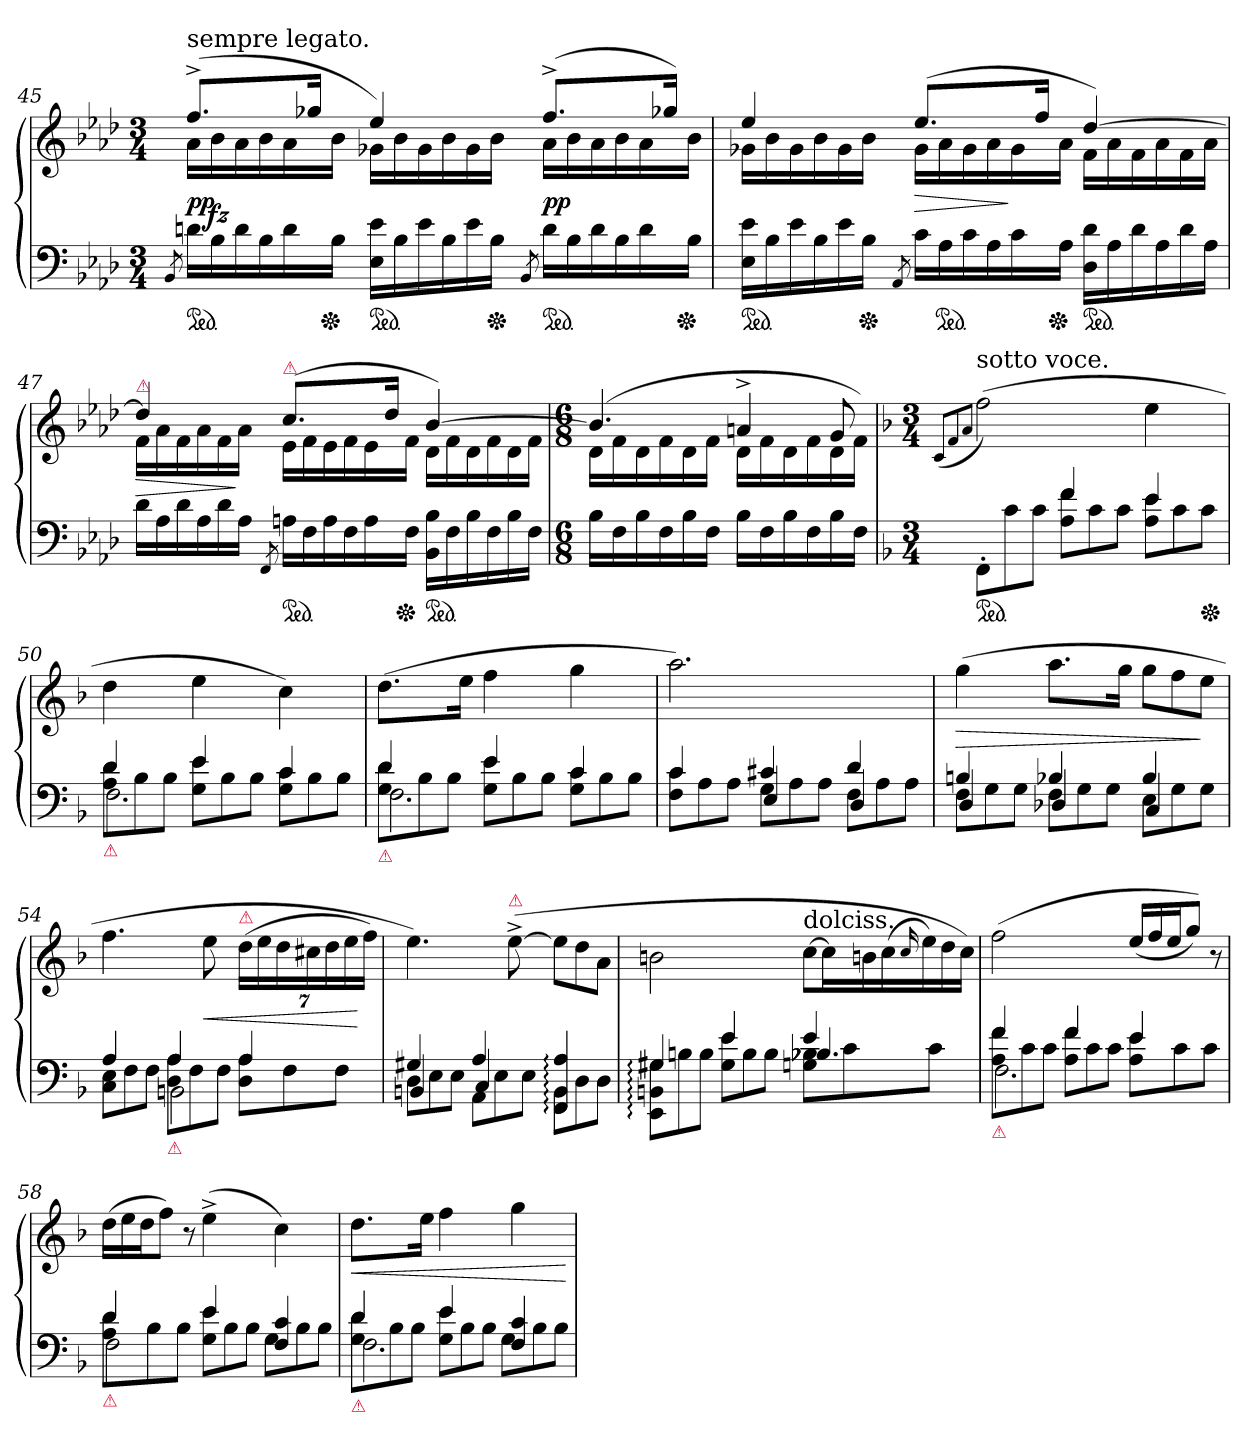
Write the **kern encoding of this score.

**kern	**kern	**dynam
*part1	*part1	*part1
*staff2	*staff1	*staff1/2
*clefF4	*clefG2	*
*k[b-e-a-d-]	*k[b-e-a-d-]	*
*M3/4	*M3/4	*
=45	=45	=45
8qBB-/	.	.
*	*^	*
*Xtuplet	*	*Xtuplet	*
!	!LO:TX:a:t=sempre legato.	!	!
*ped	*	*	*
24dnLL	(>8.ff^L	24a-LL	p p
24B-	.	24b-	fz
24d	.	24a-	.
24B-	.	24b-	.
24d	.	24a-	.
.	16gg-XJk	.	.
*Xped	*	*	*
24B-JJ	.	24b-JJ	.
*ped	*	*	*
24E- 24e-LL	4ee-)	24g-XLL	.
24B-	.	24b-	.
24e-	.	24g-	.
24B-	.	24b-	.
24e-	.	24g-	.
*Xped	*	*	*
24B-JJ	.	24b-JJ	.
8qBB-/	.	.	.
*ped	*	*	*
24dLL	(>8.ff^L	24a-LL	pp
24B-	.	24b-	.
24d	.	24a-	.
24B-	.	24b-	.
24d	.	24a-	.
.	16gg-XJk)	.	.
*Xped	*	*	*
24B-JJ	.	24b-JJ	.
=46	=46	=46	=46
*ped	*	*	*
24E- 24e-LL	4ee-	24g-XLL	.
24B-	.	24b-	.
24e-	.	24g-	.
24B-	.	24b-	.
24e-	.	24g-	.
*Xped	*	*	*
24B-JJ	.	24b-JJ	.
8qAA-/	.	.	.
24cLL	(>8.ee-L	24g-LL	>
*ped	*	*	*
24A-	.	24a-	.
24c	.	24g-	.
24A-	.	24a-	.
24c	.	24g-	]
.	16ffJk	.	.
*Xped	*	*	*
24A-JJ	.	24a-JJ	.
*ped	*	*	*
24D- 24d-LL	[4dd-)	24fLL	.
24A-	.	24a-	.
24d-	.	24f	.
24A-	.	24a-	.
24d-	.	24f	.
24A-JJ	.	24a-JJ	.
=47	=47	=47	=47
!	!LO:TX:a:color=crimson:t=⚠	!	!
24d-LL	4dd-]	24fLL	>
24A-	.	24a-	.
24d-	.	24f	.
24A-	.	24a-	.
24d-	.	24f	.
24A-JJ	.	24a-JJ	]
8qFF/	.	.	.
!	!LO:TX:a:color=crimson:t=⚠	!	!
*ped	*	*	*
24AnLL	(>8.ccL	24e-LL	.
24F	.	24f	.
24A	.	24e-	.
24F	.	24f	.
24A	.	24e-	.
.	16dd-Jk	.	.
*Xped	*	*	*
24FJJ	.	24fJJ	.
*ped	*	*	*
24BB- 24B-LL	[4b-)	24d-LL	.
24F	.	24f	.
24B-	.	24d-	.
24F	.	24f	.
24B-	.	24d-	.
24FJJ	.	24fJJ	.
=48	=48	=48	=48
*M6/8	*M6/8	*	*
16B-LL	(>4.b-]	16d-LL	.
16F	.	16f	.
16B-	.	16d-	.
16F	.	16f	.
16B-	.	16d-	.
16FJJ	.	16fJJ	.
16B-LL	4an^	16d-LL	.
16F	.	16f	.
16B-	.	16d-	.
16F	.	16f	.
16B-	8g	16d-	.
16FJJ	.	16fJJ)	.
*	*v	*v	*
=49	=49	=49
*k[b-]	*k[b-]	*
*M3/4	*M3/4	*
*	*MM69	*
.	(>8qc/L	.
.	8qf/	.
.	8qa/J	.
*^	*	*
!	!	!LO:TX:a:t=sotto voce.	!
*ped	*	*	*
4reyy	12FF'L	(>2ff)	.
.	12c	.	.
.	12cJ	.	.
4f	12A 12fL	.	.
.	12c	.	.
.	12cJ	.	.
4e	12A 12eL	4ee	.
.	12c	.	.
*Xped	*	*	*
.	12cJ	.	.
=50	=50	=50	=50
*	*^	*	*
!LO:TX:b:color=crimson:t=⚠	!	!	!	!
4d	12A 12dL	2.F\	4dd	.
.	12B-	.	.	.
.	12B-J	.	.	.
4e	12G 12eL	.	4ee	.
.	12B-	.	.	.
.	12B-J	.	.	.
4c	12G 12cL	.	4cc)	.
.	12B-	.	.	.
.	12B-J	.	.	.
=51	=51	=51	=51	=51
!LO:TX:b:color=crimson:t=⚠	!	!	!	!
4d	12G 12dL	2.F\	(>8.ddL	.
.	12B-	.	.	.
.	12B-J	.	.	.
.	.	.	16eeJk	.
4e	12G 12eL	.	4ff	.
.	12B-	.	.	.
.	12B-J	.	.	.
4c	12G 12cL	.	4gg	.
.	12B-	.	.	.
.	12B-J	.	.	.
=52	=52	=52	=52	=52
4c	12F 12cL	4rAAAyy	2.aa)	.
.	12A	.	.	.
.	12AJ	.	.	.
4c#X	12GL	4E/	.	.
.	12A	.	.	.
.	12AJ	.	.	.
4d	12FL	4D/	.	.
.	12A	.	.	.
.	12AJ	.	.	.
=53	=53	=53	=53	=53
4Bn	12FL	4D/	(4gg	>
.	12G	.	.	.
.	12GJ	.	.	.
4B-X	12FL	4D-X/	8.aaL	.
.	12G	.	.	.
.	12GJ	.	.	.
.	.	.	16ggJk	.
4B-	12EL	4C/	12ggL	.
.	12G	.	12ff	.
.	12GJ	.	12eeJ	]
=54	=54	=54	=54	=54
4A	12C 12EL	4ryy	4.ff	.
.	12F	.	.	.
.	12FJ	.	.	.
!LO:TX:b:color=crimson:t=⚠	!	!	!	!
4A	12D 12AL	2BBn\	.	.
.	12F	.	.	.
.	.	.	8ee	<
.	12FJ	.	.	.
*	*	*	*tuplet	*
!	!	!	!LO:TX:a:color=crimson:t=⚠	!
4A	12D 12AL	.	(28ddLL	.
.	.	.	28ee	.
.	.	.	28dd	.
.	12F	.	.	.
.	.	.	28cc#X	.
.	.	.	28dd	.
.	12FJ	.	.	.
.	.	.	28ee	.
.	.	.	28ffJJ)	[
=55	=55	=55	=55	=55
4G#X	12DL	4BBn/	4.ee)	.
.	12E	.	.	.
.	12EJ	.	.	.
4A	12AAL	4C/	.	.
.	12E	.	.	.
!	!	!	!LO:TX:a:color=crimson:t=⚠	!
.	.	.	(>[8ee^<	.
.	12EJ	.	.	.
*	*	*	*Xtuplet	*
4FF: 4A:	12FF: 12BB:L	4rAAAyy	12eeL]	.
.	12D	.	12dd	.
.	12DJ	.	12aJ	.
=56	=56	=56	=56	=56
4G#X	12EE: 12BBn: 12G#X:L	2rBBBByy	2bn	.
.	12Bn	.	.	.
.	12BJ	.	.	.
4e	12G# 12eL	.	.	.
.	12B	.	.	.
.	12BJ	.	.	.
!	!	!	!LO:TX:a:t=dolciss.	!
!	!	!LO:N:vis=4.	!LO:N:vis=8	!
4e	12Gn 12B-XL	4B-X/	[16ccL	.
!	!	!	!LO:N:vis=16	!
.	.	.	32ccL]	.
.	12c	.	.	.
!	!	!	!LO:N:vis=16	!
.	.	.	32bn	.
!	!	!	!LO:N:vis=16	!
.	.	.	(>32cc	.
.	.	.	16qqcc/	.
!	!	!	!LO:N:vis=16	!
.	.	.	32ee)	.
.	12cJ	.	.	.
!	!	!	!LO:N:vis=16	!
.	.	.	32dd	.
!	!	!	!LO:N:vis=16	!
.	.	.	32ccJJ)	.
=57	=57	=57	=57	=57
!LO:TX:b:color=crimson:t=⚠	!	!	!	!
4f	12A 12fL	2.F\	(2ff	.
.	12c	.	.	.
.	12cJ	.	.	.
4f	12A 12fL	.	.	.
.	12c	.	.	.
.	12cJ	.	.	.
4e	12A 12eL	.	(28ee/LL	.
.	.	.	28ff	.
.	.	.	28eeJ	.
.	12c	.	.	.
.	.	.	14ggJ))	.
.	12cJ	.	.	.
.	.	.	14r	.
=58	=58	=58	=58	=58
!LO:TX:b:color=crimson:t=⚠	!	!	!	!
4d	12A 12dL	2F\	(>28ddLL	.
.	.	.	28ee	.
.	.	.	28ddJ	.
.	12B-	.	.	.
.	.	.	14ffJ)	.
.	12B-J	.	.	.
.	.	.	14r	.
4e	12G 12eL	.	(4ee^<	.
.	12B-	.	.	.
.	12B-J	.	.	.
4F/ 4c/	12GL	4ryy	4cc)	.
.	12B-	.	.	.
.	12B-J	.	.	.
=59	=59	=59	=59	=59
!LO:TX:b:color=crimson:t=⚠	!	!	!	!
4d	12G 12dL	2.F\	8.ddL	<
.	12B-	.	.	.
.	12B-J	.	.	.
.	.	.	16eeJk	.
4e	12G 12eL	.	4ff	.
.	12B-	.	.	.
.	12B-J	.	.	.
4F 4c	12GL	.	4gg	.
.	12B-	.	.	.
.	12B-J	.	.	.
*v	*v	*v	*	*
.	.	[
=	=	=
*-	*-	*-
